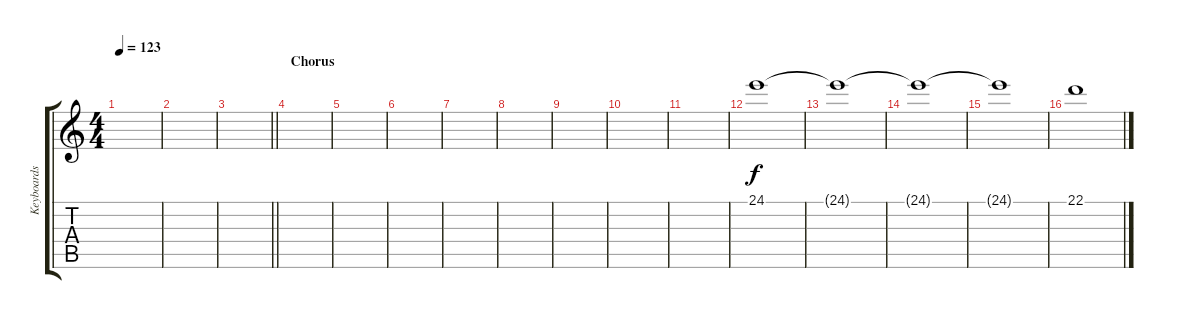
\track ("Keyboards (Chris Warren)" "Keyboards ") {instrument synthstrings1}
\staff {score tabs}
\tuning (E4 B3 G3 D3 A2 E2) {hide}
\ts (4 4)
\tempo 123
\clef g2
\ks c
|
|
\barLineRight lightlight
|
\section ("" "Chorus")
|
|
|
|
|
|
|
|
24.1.1 |
24.1{t}.1 |
24.1{t}.1 |
24.1{t}.1 |
22.1.1
